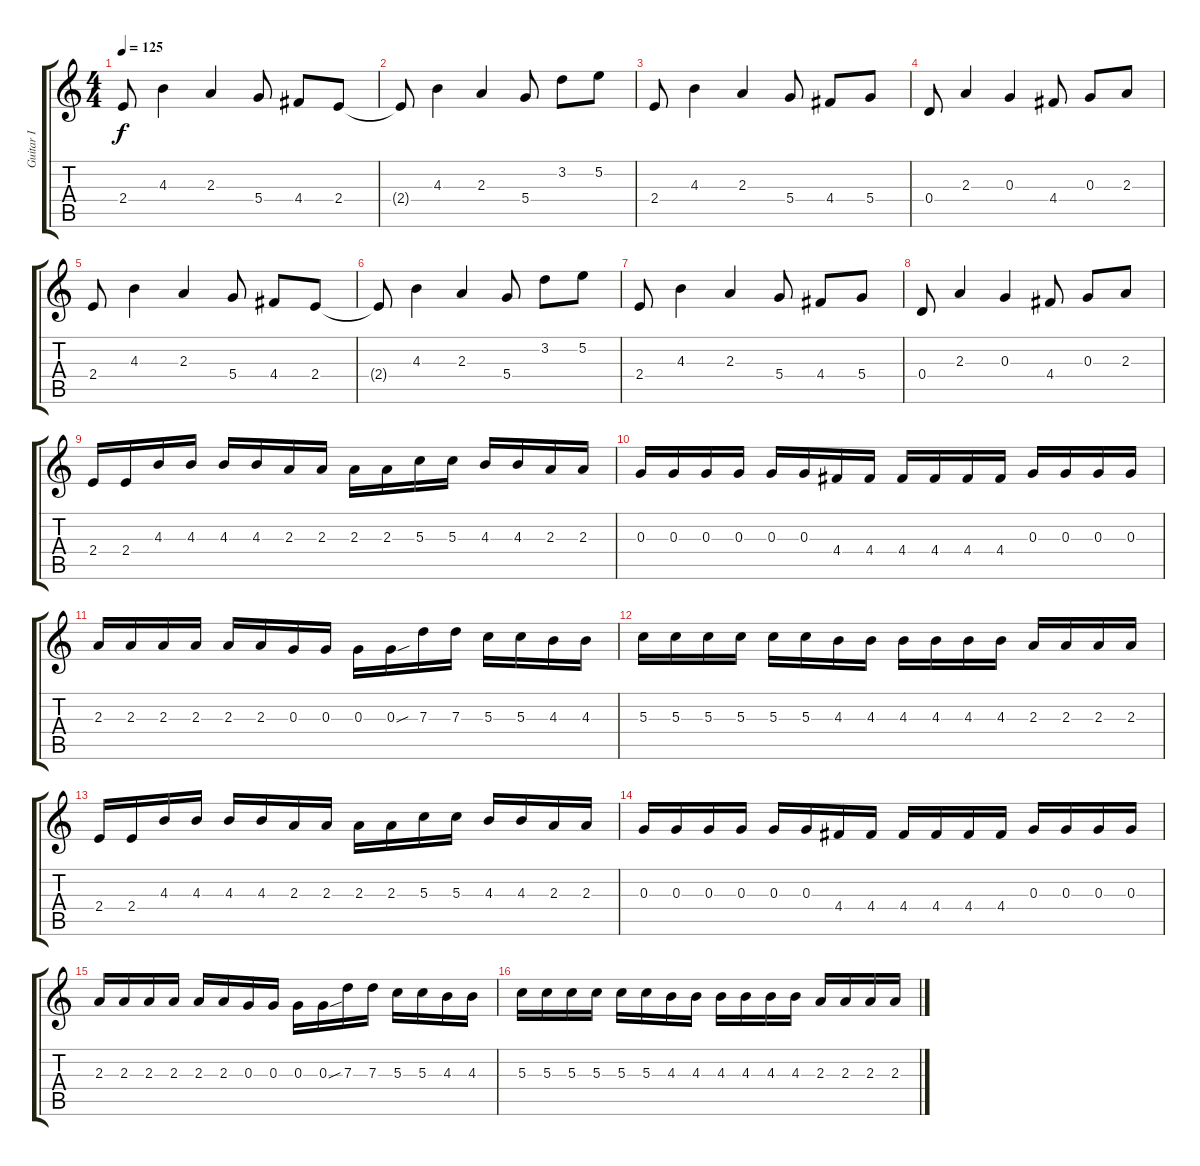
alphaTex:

\track ("Guitar I" "Guitar I") {instrument distortionguitar}
\staff {score tabs}
\tuning (E4 B3 G3 D3 A2 E2) {hide}
\ts (4 4)
\tempo 125
\clef g2
\ks c
2.4.8{dy f instrument distortionguitar} 4.3.4 2.3.4 5.4.8 4.4.8 2.4.8 |
2.4{t}.8 4.3.4 2.3.4 5.4.8 3.2.8 5.2.8 |
2.4.8 4.3.4 2.3.4 5.4.8 4.4.8 5.4.8 |
0.4.8 2.3.4 0.3.4 4.4.8 0.3.8 2.3.8 |
2.4.8 4.3.4 2.3.4 5.4.8 4.4.8 2.4.8 |
2.4{t}.8 4.3.4 2.3.4 5.4.8 3.2.8 5.2.8 |
2.4.8 4.3.4 2.3.4 5.4.8 4.4.8 5.4.8 |
0.4.8 2.3.4 0.3.4 4.4.8 0.3.8 2.3.8 |
2.4.16 2.4.16 4.3.16 4.3.16 4.3.16 4.3.16 2.3.16 2.3.16 2.3.16 2.3.16 5.3.16 5.3.16 4.3.16 4.3.16 2.3.16 2.3.16 |
0.3.16 0.3.16 0.3.16 0.3.16 0.3.16 0.3.16 4.4.16 4.4.16 4.4.16 4.4.16 4.4.16 4.4.16 0.3.16 0.3.16 0.3.16 0.3.16 |
2.3.16 2.3.16 2.3.16 2.3.16 2.3.16 2.3.16 0.3.16 0.3.16 0.3.16 0.3{sou}.16 7.3.16 7.3.16 5.3.16 5.3.16 4.3.16 4.3.16 |
5.3.16 5.3.16 5.3.16 5.3.16 5.3.16 5.3.16 4.3.16 4.3.16 4.3.16 4.3.16 4.3.16 4.3.16 2.3.16 2.3.16 2.3.16 2.3.16 |
2.4.16 2.4.16 4.3.16 4.3.16 4.3.16 4.3.16 2.3.16 2.3.16 2.3.16 2.3.16 5.3.16 5.3.16 4.3.16 4.3.16 2.3.16 2.3.16 |
0.3.16 0.3.16 0.3.16 0.3.16 0.3.16 0.3.16 4.4.16 4.4.16 4.4.16 4.4.16 4.4.16 4.4.16 0.3.16 0.3.16 0.3.16 0.3.16 |
2.3.16 2.3.16 2.3.16 2.3.16 2.3.16 2.3.16 0.3.16 0.3.16 0.3.16 0.3{sou}.16 7.3.16 7.3.16 5.3.16 5.3.16 4.3.16 4.3.16 |
5.3.16 5.3.16 5.3.16 5.3.16 5.3.16 5.3.16 4.3.16 4.3.16 4.3.16 4.3.16 4.3.16 4.3.16 2.3.16 2.3.16 2.3.16 2.3.16
